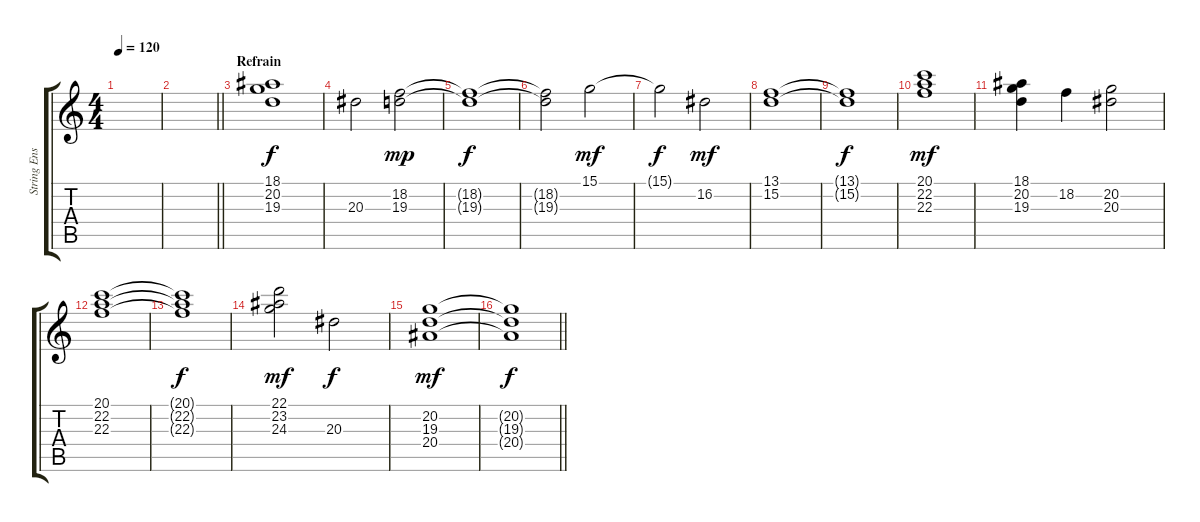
\track ("String Ensemble II" "String Ens") {instrument stringensemble2}
\staff {score tabs}
\tuning (E4 B3 G3 D3 A2 E2) {hide}
\ts (4 4)
\tempo 120
\clef g2
\ks c
|
\barLineRight lightlight
|
\section ("" "Refrain")
(18.1 20.2 19.3).1 |
20.3.2 (18.2 19.3).2{dy mp} |
(18.2{t} 19.3{t}).1{dy f} |
(18.2{t} 19.3{t}).2 15.1.2{dy mf} |
15.1{t}.2{dy f} 16.2.2{dy mf} |
(13.1 15.2).1 |
(13.1{t} 15.2{t}).1{dy f} |
(20.1 22.2 22.3).1{dy mf} |
(18.1 20.2 19.3).4 18.2.4 (20.2 20.3).2 |
(20.1 22.2 22.3).1 |
(20.1{t} 22.2{t} 22.3{t}).1{dy f} |
(22.1 23.2 24.3).2{dy mf} 20.3.2{dy f} |
(20.2 19.3 20.4).1{dy mf} |
\barLineRight lightlight
(20.2{t} 19.3{t} 20.4{t}).1{dy f}
